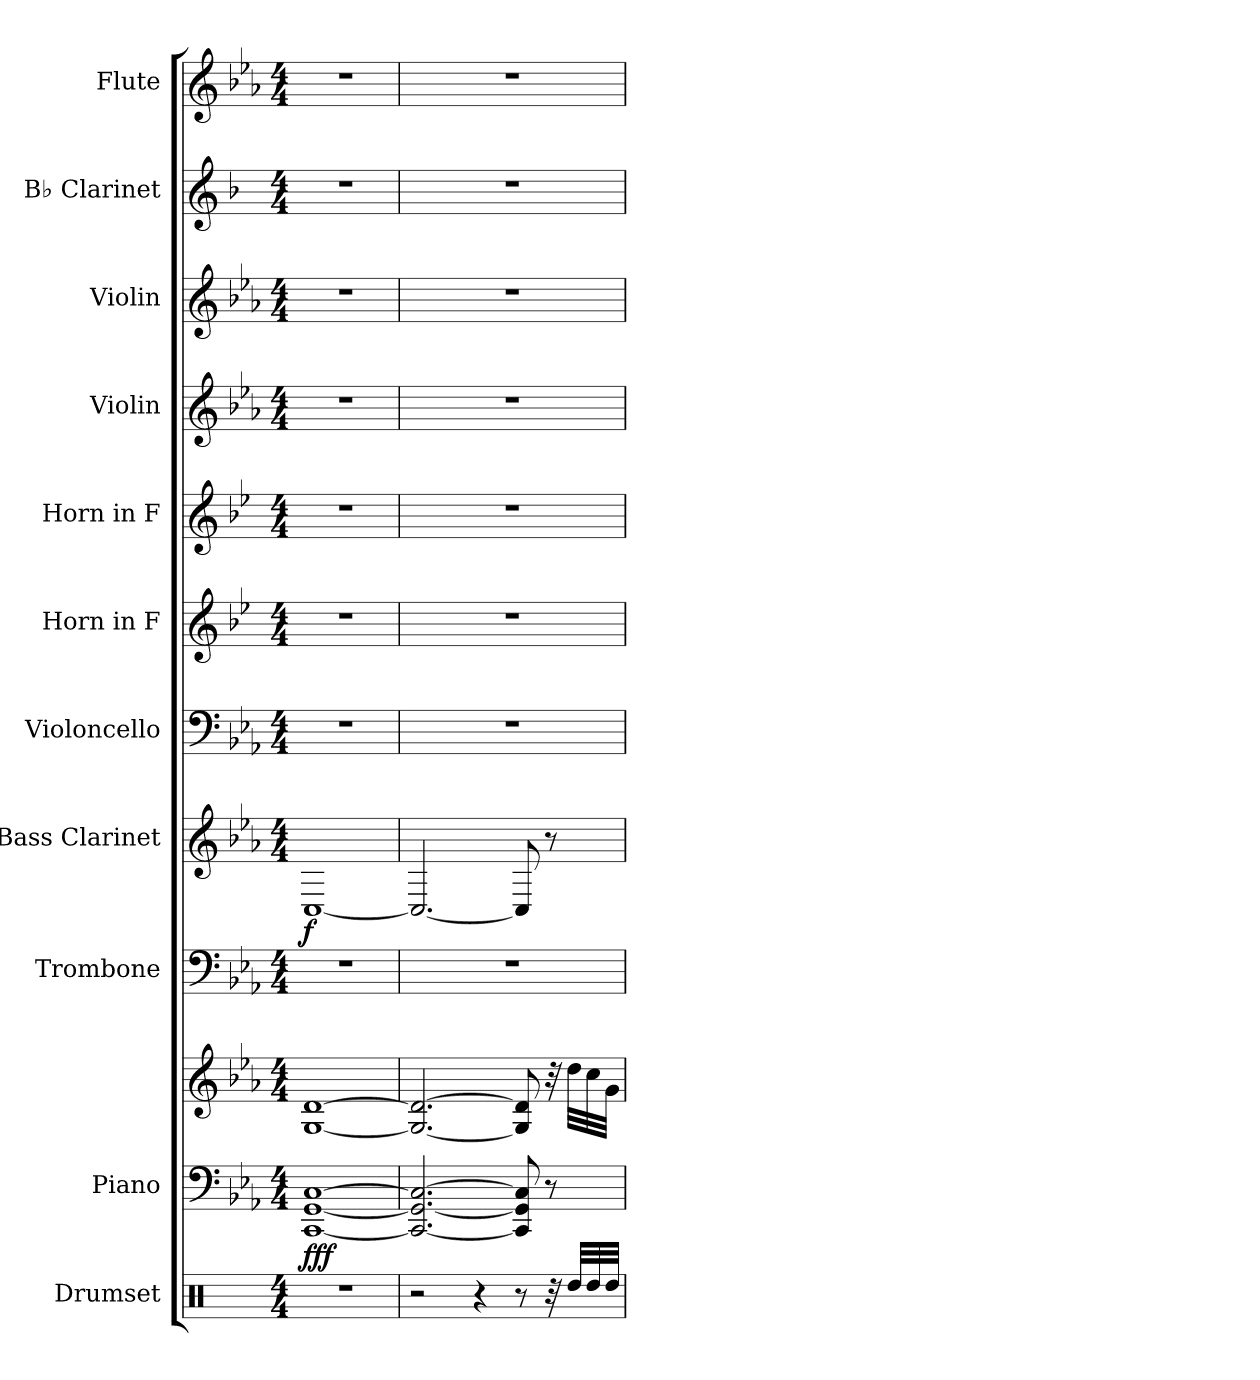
**kern	**dynam	**kern	**kern	**kern	**kern	**dynam	**kern	**kern	**kern	**kern	**kern	**kern	**kern
*part11	*part11	*part10	*part10	*part9	*part8	*part8	*part7	*part6	*part5	*part4	*part3	*part2	*part1
*staff12	*staff12	*staff11	*staff10	*staff9	*staff8	*staff8	*staff7	*staff6	*staff5	*staff4	*staff3	*staff2	*staff1
*I"Drumset	*	*I"Piano	*	*I"Trombone	*I"Bass Clarinet	*	*I"Violoncello	*I"Horn in F	*I"Horn in F	*I"Violin	*I"Violin	*I"B♭ Clarinet	*I"Flute
*I'Drs.	*	*I'Pno.	*	*I'Tbn.	*I'B. Cl.	*	*I'Vc.	*	*	*I'Vln.	*I'Vln.	*I'B♭ Cl.	*I'Fl.
*clefX	*	*clefF4	*clefG2	*clefF4	*clefG2	*	*clefF4	*clefG2	*clefG2	*clefG2	*clefG2	*clefG2	*clefG2
*	*	*	*	*	*ITrd8c14	*	*	*ITrd4c7	*ITrd4c7	*	*	*ITrd1c2	*
*k[]	*	*k[b-e-a-]	*k[b-e-a-]	*k[b-e-a-]	*k[b-e-a-]	*	*k[b-e-a-]	*k[b-e-a-]	*k[b-e-a-]	*k[b-e-a-]	*k[b-e-a-]	*k[b-e-a-]	*k[b-e-a-]
*M4/4	*	*M4/4	*M4/4	*M4/4	*M4/4	*	*M4/4	*M4/4	*M4/4	*M4/4	*M4/4	*M4/4	*M4/4
*MM70	*	*MM70	*MM70	*MM70	*MM70	*	*MM70	*MM70	*MM70	*MM70	*MM70	*MM70	*MM70
=1	=1	=1	=1	=1	=1	=1	=1	=1	=1	=1	=1	=1	=1
!	!LO:DY:a	!	!	!	!	!	!	!	!	!	!	!	!
!	!LO:DY:n=1:b	!	!	!	!	!LO:DY:b	!	!	!	!	!	!	!
1r	ff f	[1CC [1GG [1C	[1G [1d	1r	[1CC	f	1r	1r	1r	1r	1r	1r	1r
=2	=2	=2	=2	=2	=2	=2	=2	=2	=2	=2	=2	=2	=2
2r	.	2.CC/_ 2.GG/_ 2.C/_	2.G/_ 2.d/_	1r	2.CC/_	.	1r	1r	1r	1r	1r	1r	1r
4r	.	.	.	.	.	.	.	.	.	.	.	.	.
8r	.	8CC/] 8GG/] 8C/]	8G/] 8d/]	.	8CC/]	.	.	.	.	.	.	.	.
32r	.	8r	32r	.	8r	.	.	.	.	.	.	.	.
32Rdd/LLL	.	.	32dd\LLL	.	.	.	.	.	.	.	.	.	.
32Rdd/	.	.	32cc\	.	.	.	.	.	.	.	.	.	.
32Rdd/JJJ	.	.	32g\JJJ	.	.	.	.	.	.	.	.	.	.
=	=	=	=	=	=	=	=	=	=	=	=	=	=
*-	*-	*-	*-	*-	*-	*-	*-	*-	*-	*-	*-	*-	*-
